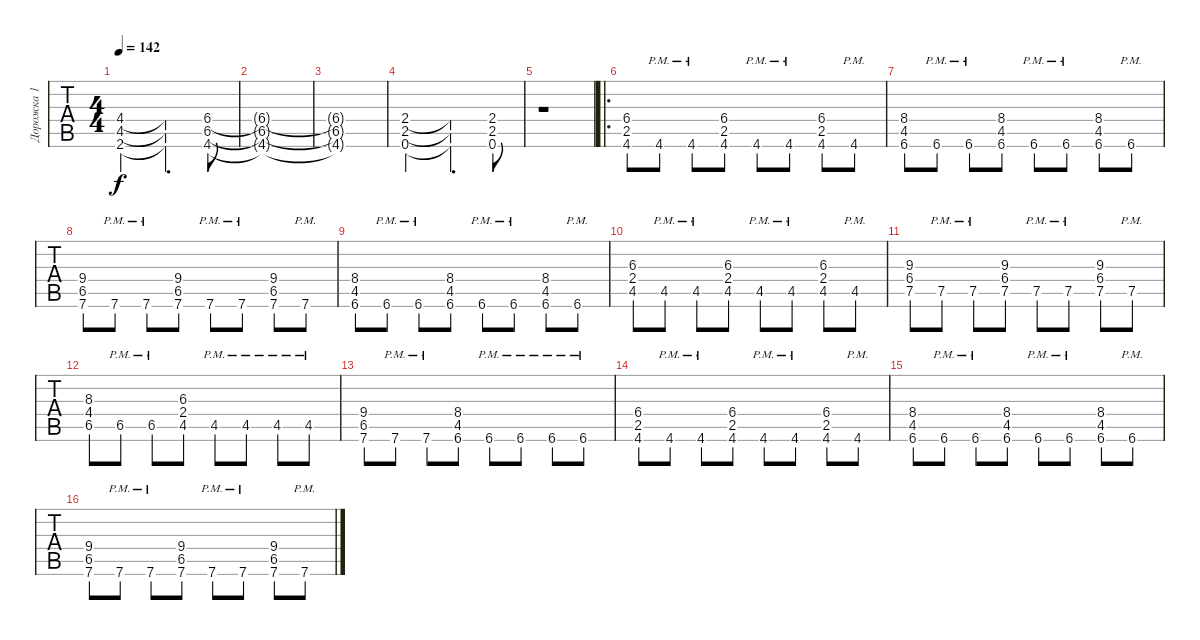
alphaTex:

\track ("Дорожка 1" "Дорожка 1") {instrument electricguitarclean}
\staff {tabs}
\tuning (E4 B3 G3 D3 A2 E2) {hide}
\ts (4 4)
\tempo 142
\clef g2
\ks c
(4.4{t} 4.5{t} 2.6{t}).2{dy f} (4.4{t} 4.5{t} 2.6{t}).4{d} (6.4 6.5 4.6).8 |
(6.4{t} 6.5{t} 4.6{t}).1 |
(6.4{t} 6.5{t} 4.6{t}).1 |
(2.4 2.5 0.6).2 (2.4{t} 2.5{t} 0.6{t}).4{d} (2.4{st} 2.5{st} 0.6{st}).8 |
r.1 |
\ro
(6.4 2.5 4.6).8{balance 6} 4.6{pm}.8 4.6{pm}.8 (6.4 2.5 4.6).8 4.6{pm}.8 4.6{pm}.8 (6.4 2.5 4.6).8 4.6{pm}.8 |
(8.4 4.5 6.6).8 6.6{pm}.8 6.6{pm}.8 (8.4 4.5 6.6).8 6.6{pm}.8 6.6{pm}.8 (8.4 4.5 6.6).8 6.6{pm}.8 |
(9.4 6.5 7.6).8 7.6{pm}.8 7.6{pm}.8 (9.4 6.5 7.6).8 7.6{pm}.8 7.6{pm}.8 (9.4 6.5 7.6).8 7.6{pm}.8 |
(8.4 4.5 6.6).8 6.6{pm}.8 6.6{pm}.8 (8.4 4.5 6.6).8 6.6{pm}.8 6.6{pm}.8 (8.4 4.5 6.6).8 6.6{pm}.8 |
(6.3 2.4 4.5).8 4.5{pm}.8 4.5{pm}.8 (6.3 2.4 4.5).8 4.5{pm}.8 4.5{pm}.8 (6.3 2.4 4.5).8 4.5{pm}.8 |
(9.3 6.4 7.5).8 7.5{pm}.8 7.5{pm}.8 (9.3 6.4 7.5).8 7.5{pm}.8 7.5{pm}.8 (9.3 6.4 7.5).8 7.5{pm}.8 |
(8.3 4.4 6.5).8 6.5{pm}.8 6.5{pm}.8 (6.3 2.4 4.5).8 4.5{pm}.8 4.5{pm}.8 4.5{pm}.8 4.5{pm}.8 |
(9.4 6.5 7.6).8 7.6{pm}.8 7.6{pm}.8 (8.4 4.5 6.6).8 6.6{pm}.8 6.6{pm}.8 6.6{pm}.8 6.6{pm}.8 |
(6.4 2.5 4.6).8 4.6{pm}.8 4.6{pm}.8 (6.4 2.5 4.6).8 4.6{pm}.8 4.6{pm}.8 (6.4 2.5 4.6).8 4.6{pm}.8 |
(8.4 4.5 6.6).8 6.6{pm}.8 6.6{pm}.8 (8.4 4.5 6.6).8 6.6{pm}.8 6.6{pm}.8 (8.4 4.5 6.6).8 6.6{pm}.8 |
(9.4 6.5 7.6).8 7.6{pm}.8 7.6{pm}.8 (9.4 6.5 7.6).8 7.6{pm}.8 7.6{pm}.8 (9.4 6.5 7.6).8 7.6{pm}.8
